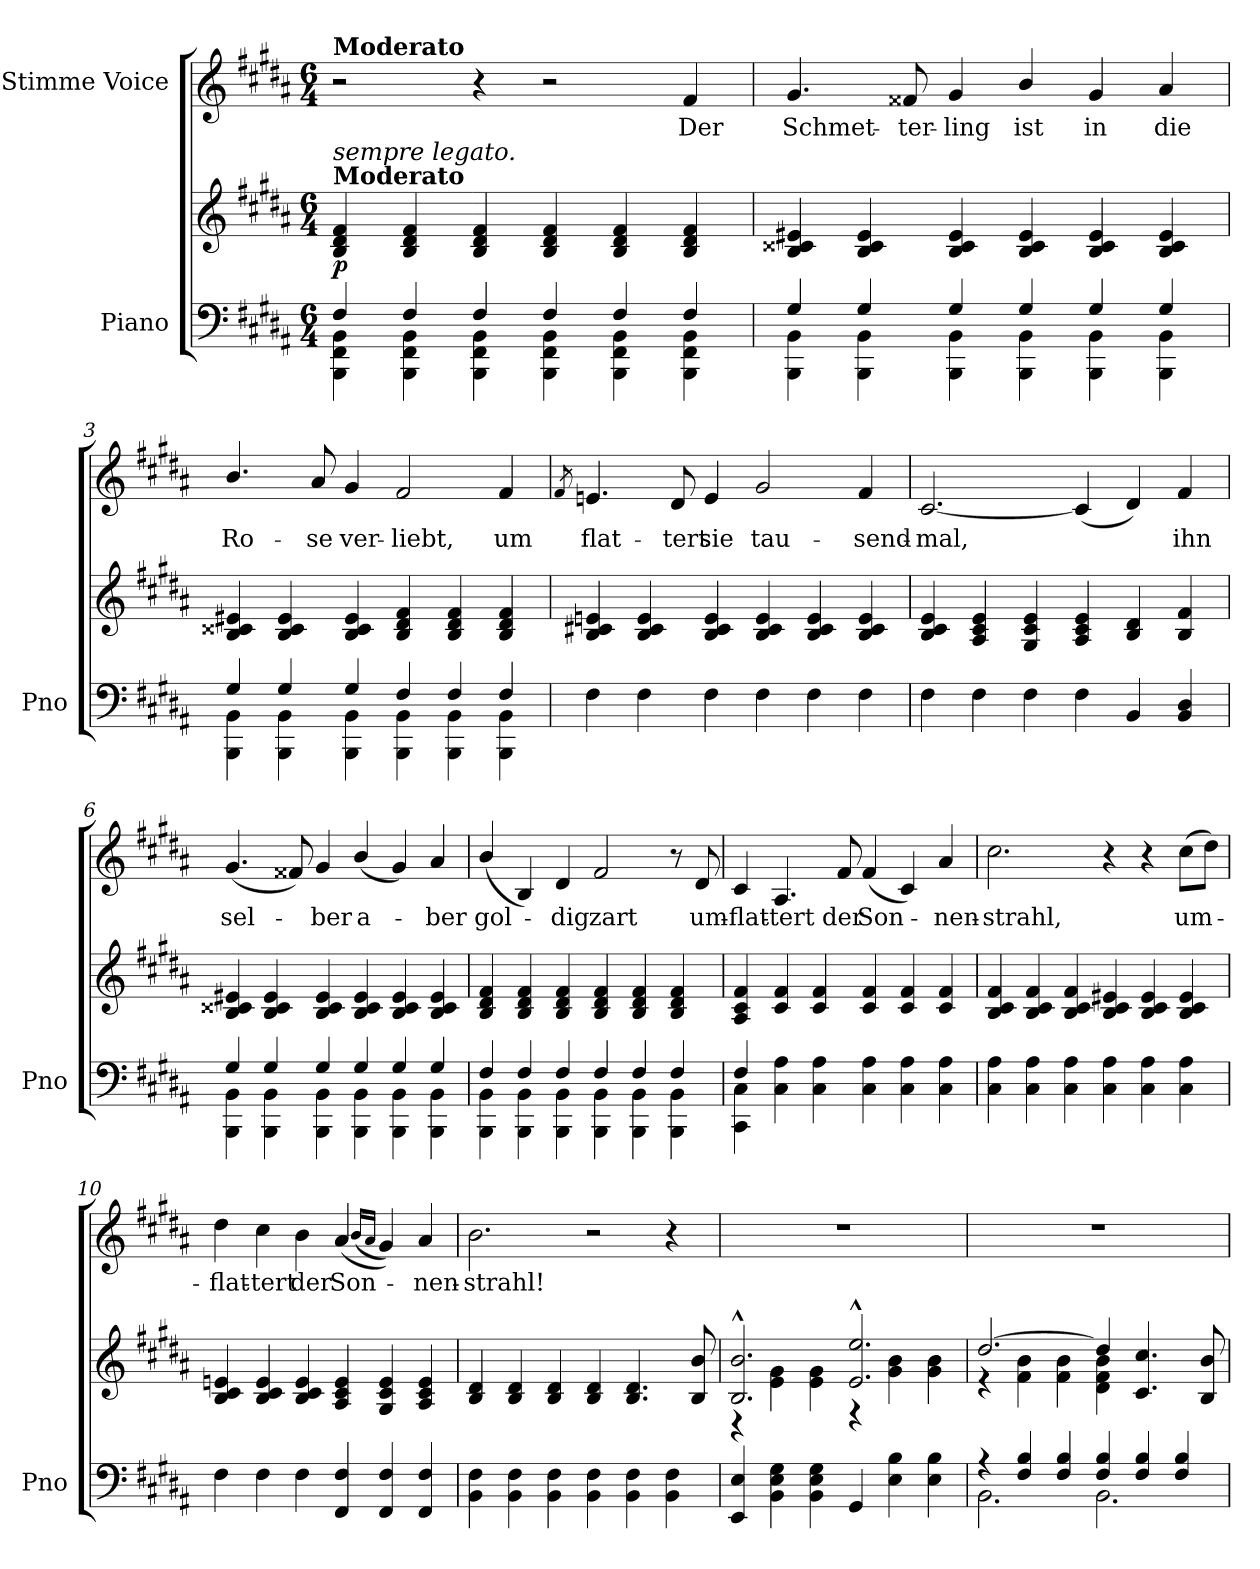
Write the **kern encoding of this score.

**kern	**kern	**dynam	**kern	**text
*part2	*part2	*part2	*part1	*part1
*staff3	*staff2	*staff2/3	*staff1	*staff1
*I"Piano	*	*	*I"Stimme Voice	*
*I'Pno	*	*	*	*
*clefF4	*clefG2	*	*clefG2	*
*k[f#c#g#d#a#]	*k[f#c#g#d#a#]	*	*k[f#c#g#d#a#]	*
*M6/4	*M6/4	*	*M6/4	*
=1	=1	=1	=1	=1
*^	*	*	*	*
!	!	!	!	!LO:TX:a:B:t=Moderato	!
!	!	!LO:TX:a:B:t=Moderato	!	!	!
!	!	!LO:TX:i:t=sempre legato.	!	!	!
!	!	!	!LO:DY:b	!	!
4F#/	4BBB\ 4FF#\ 4BB\	4B/ 4d#/ 4f#/	p	2r	.
4F#/	4BBB\ 4FF#\ 4BB\	4B/ 4d#/ 4f#/	.	.	.
4F#/	4BBB\ 4FF#\ 4BB\	4B/ 4d#/ 4f#/	.	4r	.
4F#/	4BBB\ 4FF#\ 4BB\	4B/ 4d#/ 4f#/	.	2r	.
4F#/	4BBB\ 4FF#\ 4BB\	4B/ 4d#/ 4f#/	.	.	.
4F#/	4BBB\ 4FF#\ 4BB\	4B/ 4d#/ 4f#/	.	4f#/	Der
=2	=2	=2	=2	=2	=2
4G#/	4BBB\ 4BB\	4B/ 4c##X/ 4e#X/	.	4.g#/	Schmet-
4G#/	4BBB\ 4BB\	4B/ 4c##/ 4e#/	.	.	.
.	.	.	.	8f##X/	-ter-
4G#/	4BBB\ 4BB\	4B/ 4c##/ 4e#/	.	4g#/	-ling
4G#/	4BBB\ 4BB\	4B/ 4c##/ 4e#/	.	4b/	ist
4G#/	4BBB\ 4BB\	4B/ 4c##/ 4e#/	.	4g#/	in
4G#/	4BBB\ 4BB\	4B/ 4c##/ 4e#/	.	4a#/	die
=3	=3	=3	=3	=3	=3
4G#/	4BBB\ 4BB\	4B/ 4c##X/ 4e#X/	.	4.b/	Ro-
4G#/	4BBB\ 4BB\	4B/ 4c##/ 4e#/	.	.	.
.	.	.	.	8a#/	-se
4G#/	4BBB\ 4BB\	4B/ 4c##/ 4e#/	.	4g#/	ver-
4F#/	4BBB\ 4BB\	4B/ 4d#/ 4f#/	.	2f#/	-liebt,
4F#/	4BBB\ 4BB\	4B/ 4d#/ 4f#/	.	.	.
4F#/	4BBB\ 4BB\	4B/ 4d#/ 4f#/	.	4f#/	um
*v	*v	*	*	*	*
=4	=4	=4	=4	=4
.	.	.	8qf#/	.
4F#\	4B/ 4c#X/ 4en/	.	4.en/	flat-
4F#\	4B/ 4c#/ 4e/	.	.	.
.	.	.	8d#/	-tert
4F#\	4B/ 4c#/ 4e/	.	4e/	sie
4F#\	4B/ 4c#/ 4e/	.	2g#/	tau-
4F#\	4B/ 4c#/ 4e/	.	.	.
4F#\	4B/ 4c#/ 4e/	.	4f#/	-send-
=5	=5	=5	=5	=5
4F#\	4B/ 4c#/ 4e/	.	[2.c#/	-mal,
4F#\	4A#/ 4c#/ 4e/	.	.	.
4F#\	4G#/ 4c#/ 4e/	.	.	.
4F#\	4A#/ 4c#/ 4e/	.	(4c#/]	.
4BB/	4B/ 4d#/	.	4d#/)	.
4BB/ 4D#/	4B/ 4f#/	.	4f#/	ihn
=6	=6	=6	=6	=6
*^	*	*	*	*
4G#/	4BBB\ 4BB\	4B/ 4c##X/ 4e#X/	.	(4.g#/	sel-
4G#/	4BBB\ 4BB\	4B/ 4c##/ 4e#/	.	.	.
.	.	.	.	8f##X/)	.
4G#/	4BBB\ 4BB\	4B/ 4c##/ 4e#/	.	4g#/	-ber
4G#/	4BBB\ 4BB\	4B/ 4c##/ 4e#/	.	(<4b/	a-
4G#/	4BBB\ 4BB\	4B/ 4c##/ 4e#/	.	4g#/)	.
4G#/	4BBB\ 4BB\	4B/ 4c##/ 4e#/	.	4a#/	-ber
=7	=7	=7	=7	=7	=7
4F#/	4BBB\ 4BB\	4B/ 4d#/ 4f#/	.	(<4b/	gol-
4F#/	4BBB\ 4BB\	4B/ 4d#/ 4f#/	.	4B/)	.
4F#/	4BBB\ 4BB\	4B/ 4d#/ 4f#/	.	4d#/	-dig
4F#/	4BBB\ 4BB\	4B/ 4d#/ 4f#/	.	2f#/	zart
4F#/	4BBB\ 4BB\	4B/ 4d#/ 4f#/	.	.	.
4F#/	4BBB\ 4BB\	4B/ 4d#/ 4f#/	.	8r	.
.	.	.	.	8d#/	um-
=8	=8	=8	=8	=8	=8
4F#/	4CC#\ 4C#\	4A#/ 4c#/ 4f#/	.	4c#/	-flat-
4C#\ 4A#\	1ryy	4c#/ 4f#/	.	4.A#/	-tert
4C#\ 4A#\	.	4c#/ 4f#/	.	.	.
.	.	.	.	8f#/	der
4C#\ 4A#\	.	4c#/ 4f#/	.	(4f#/	Son-
4C#\ 4A#\	.	4c#/ 4f#/	.	4c#/)	.
4C#\ 4A#\	4ryy	4c#/ 4f#/	.	4a#/	-nen-
*v	*v	*	*	*	*
=9	=9	=9	=9	=9
4C#\ 4A#\	4B/ 4c#/ 4f#/	.	2.cc#\	-strahl,
4C#\ 4A#\	4B/ 4c#/ 4f#/	.	.	.
4C#\ 4A#\	4B/ 4c#/ 4f#/	.	.	.
4C#\ 4A#\	4B/ 4c#/ 4e#X/	.	4r	.
4C#\ 4A#\	4B/ 4c#/ 4e#/	.	4r	.
4C#\ 4A#\	4B/ 4c#/ 4e#/	.	(8cc#\L	um-
.	.	.	8dd#\J)	.
=10	=10	=10	=10	=10
4F#\	4B/ 4c#/ 4en/	.	4dd#\	-flat-
4F#\	4B/ 4c#/ 4e/	.	4cc#\	-tert
4F#\	4B/ 4c#/ 4e/	.	4b\	der
4FF#/ 4F#/	4A#/ 4c#/ 4e/	.	(4a#/	Son-
.	.	.	(16qb/LL	.
.	.	.	16qa#/JJ	.
4FF#/ 4F#/	4G#/ 4c#/ 4e/	.	4g#/))	.
4FF#/ 4F#/	4A#/ 4c#/ 4e/	.	4a#/	-nen-
=11	=11	=11	=11	=11
4BB\ 4F#\	4B/ 4d#/	.	2.b\	-strahl!
4BB\ 4F#\	4B/ 4d#/	.	.	.
4BB\ 4F#\	4B/ 4d#/	.	.	.
4BB\ 4F#\	4B/ 4d#/	.	2r	.
4BB\ 4F#\	4.B/ 4.d#/	.	.	.
4BB\ 4F#\	.	.	4r	.
.	8B/ 8b/	.	.	.
=12	=12	=12	=12	=12
*	*^	*	*	*
4EE/ 4E/	2.B/^^ 2.b/^^	4r	.	1.r	.
4BB\ 4E\ 4G#\	.	4e\ 4g#\	.	.	.
4BB\ 4E\ 4G#\	.	4e\ 4g#\	.	.	.
4GG#/	2.e/^^ 2.ee/^^	4r	.	.	.
4E\ 4B\	.	4g#\ 4b\	.	.	.
4E\ 4B\	.	4g#\ 4b\	.	.	.
=13	=13	=13	=13	=13	=13
*^	*	*	*	*	*
4r	2.BB\	[2.dd#/	4r	.	1.r	.
4F#/ 4B/	.	.	4f#\ 4b\	.	.	.
4F#/ 4B/	.	.	4f#\ 4b\	.	.	.
4F#/ 4B/	2.BB\	4dd#/]	4d#\ 4f#\ 4b\	.	.	.
4F#/ 4B/	.	4.c#/ 4.cc#/	2ryy	.	.	.
4F#/ 4B/	.	.	.	.	.	.
.	.	8B/ 8b/	.	.	.	.
*v	*v	*	*	*	*	*
*	*v	*v	*	*	*
=	=	=	=	=
*-	*-	*-	*-	*-
